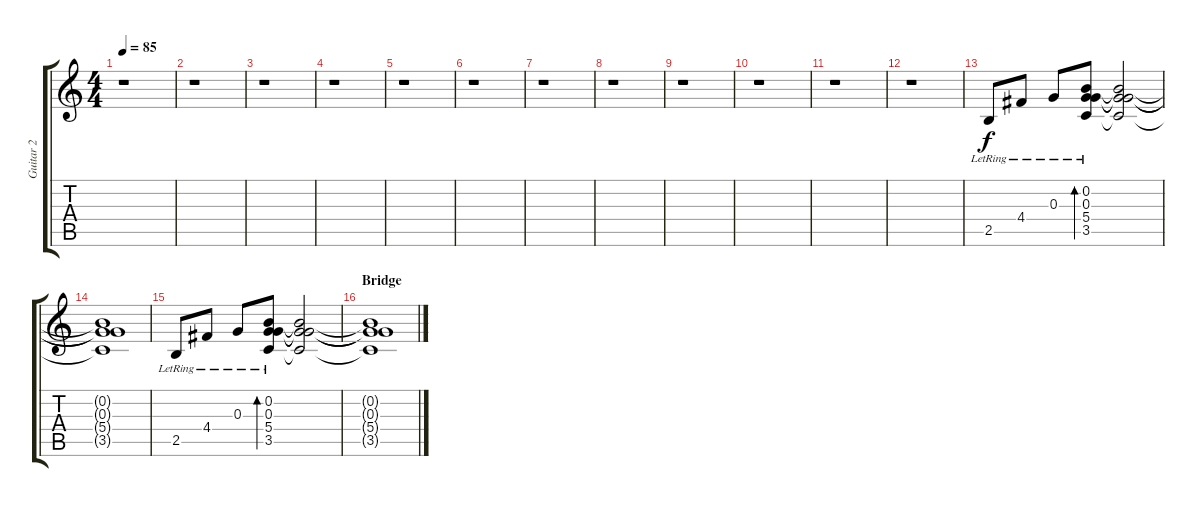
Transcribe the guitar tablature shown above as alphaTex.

\track ("Guitar 2" "Guitar 2") {instrument electricguitarclean}
\staff {score tabs}
\tuning (E4 B3 G3 D3 A2 E2) {hide}
\ts (4 4)
\tempo 85
\clef g2
\ks c
r.1{dy f} |
r.1 |
r.1 |
r.1 |
r.1 |
r.1 |
r.1 |
r.1 |
r.1 |
r.1 |
r.1 |
r.1 |
2.5{lr}.8 4.4{lr}.8 0.3{lr}.8 (0.2{lr} 0.3{lr} 5.4{lr} 3.5{lr}).8{bd 240} (0.2{t} 0.3{t} 5.4{t} 3.5{t}).2 |
(0.2{t} 0.3{t} 5.4{t} 3.5{t}).1 |
2.5{lr}.8 4.4{lr}.8 0.3{lr}.8 (0.2{lr} 0.3{lr} 5.4{lr} 3.5{lr}).8{bd 240} (0.2{t} 0.3{t} 5.4{t} 3.5{t}).2 |
\section ("" "Bridge")
(0.2{t} 0.3{t} 5.4{t} 3.5{t}).1
